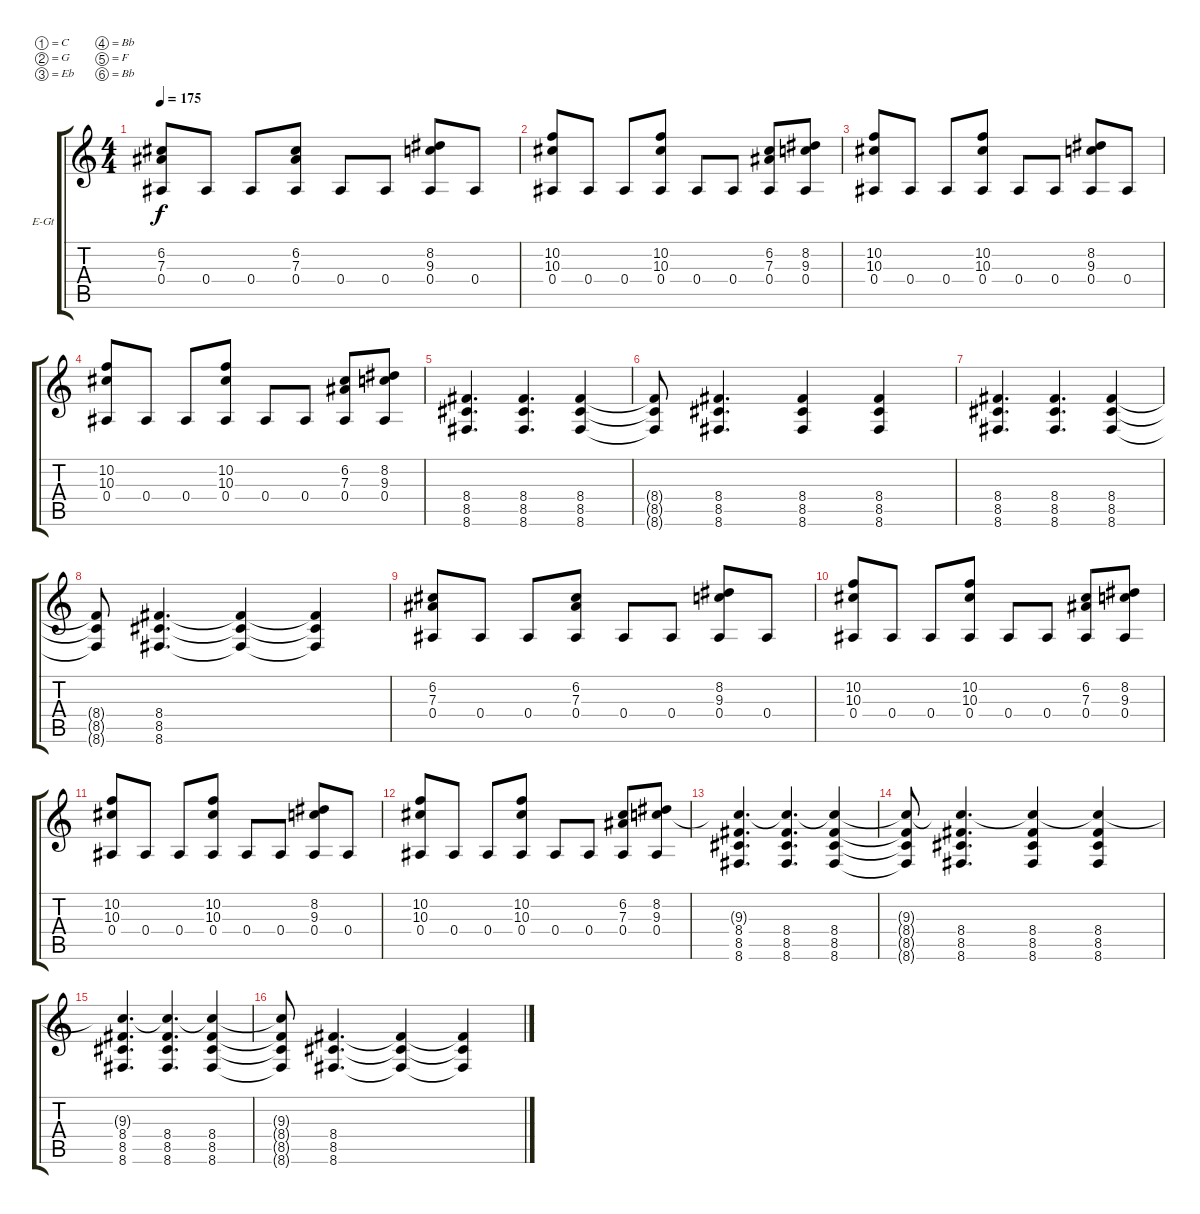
\bracketExtendMode groupsimilarinstruments
\firstSystemTrackNameOrientation horizontal
\otherSystemsTrackNameOrientation horizontal
\track ("Piste 1" "E-Gt") {instrument distortionguitar}
\staff {score tabs}
\tuning (C4 G3 Eb3 Bb2 F2 Bb1)
\ts (4 4)
\tempo 175
\clef g2
\ks c
(6.2 7.3 0.4).8{dy f} 0.4.8 0.4.8 (6.2 7.3 0.4).8 0.4.8 0.4.8 (8.2 9.3 0.4).8 0.4.8 |
(10.2 10.3 0.4).8 0.4.8 0.4.8 (10.2 10.3 0.4).8 0.4.8 0.4.8 (6.2 7.3 0.4).8 (8.2 9.3 0.4).8 |
(10.2 10.3 0.4).8 0.4.8 0.4.8 (10.2 10.3 0.4).8 0.4.8 0.4.8 (8.2 9.3 0.4).8 0.4.8 |
(10.2 10.3 0.4).8 0.4.8 0.4.8 (10.2 10.3 0.4).8 0.4.8 0.4.8 (6.2 7.3 0.4).8 (8.2 9.3 0.4).8 |
(8.4 8.5 8.6).4{d} (8.4 8.5 8.6).4{d} (8.4 8.5 8.6).4 |
(8.4{t} 8.5{t} 8.6{t}).8 (8.4 8.5 8.6).4{d} (8.4 8.5 8.6).4 (8.4 8.5 8.6).4 |
(8.4 8.5 8.6).4{d} (8.4 8.5 8.6).4{d} (8.4 8.5 8.6).4 |
(8.4{t} 8.5{t} 8.6{t}).8 (8.4 8.5 8.6).4{d} (8.4{t} 8.5{t} 8.6{t}).4 (8.4{t} 8.5{t} 8.6{t}).4 |
(6.2 7.3 0.4).8 0.4.8 0.4.8 (6.2 7.3 0.4).8 0.4.8 0.4.8 (8.2 9.3 0.4).8 0.4.8 |
(10.2 10.3 0.4).8 0.4.8 0.4.8 (10.2 10.3 0.4).8 0.4.8 0.4.8 (6.2 7.3 0.4).8 (8.2 9.3 0.4).8 |
(10.2 10.3 0.4).8 0.4.8 0.4.8 (10.2 10.3 0.4).8 0.4.8 0.4.8 (8.2 9.3 0.4).8 0.4.8 |
(10.2 10.3 0.4).8 0.4.8 0.4.8 (10.2 10.3 0.4).8 0.4.8 0.4.8 (6.2 7.3 0.4).8 (8.2 9.3 0.4).8 |
(8.4 8.5 8.6 9.3{t}).4{d} (8.4 8.5 8.6 9.3{t}).4{d} (8.4 8.5 8.6 9.3{t}).4 |
(8.4{t} 8.5{t} 8.6{t} 9.3{t}).8 (8.4 8.5 8.6 9.3{t}).4{d} (8.4 8.5 8.6 9.3{t}).4 (8.4 8.5 8.6 9.3{t}).4 |
(8.4 8.5 8.6 9.3{t}).4{d} (8.4 8.5 8.6 9.3{t}).4{d} (8.4 8.5 8.6 9.3{t}).4 |
(9.3{t} 8.4{t} 8.5{t} 8.6{t}).8 (8.4 8.5 8.6).4{d} (8.4{t} 8.5{t} 8.6{t}).4 (8.4{t} 8.5{t} 8.6{t}).4
